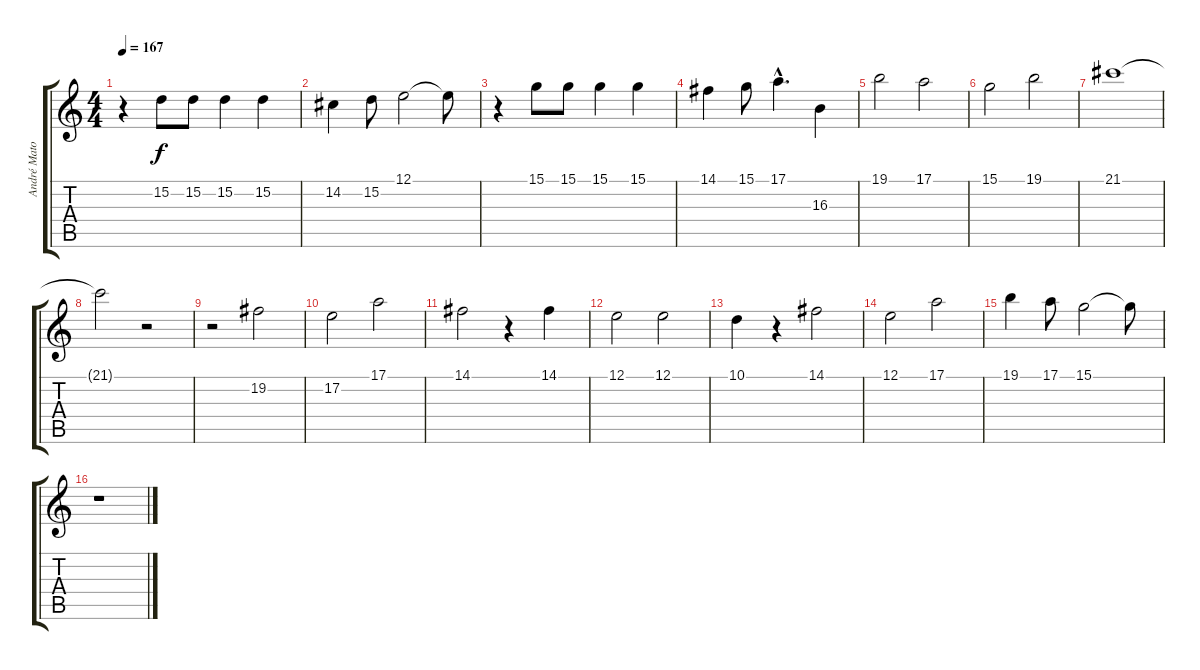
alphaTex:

\track ("André Matos" "André Mato") {instrument lead6voice}
\staff {score tabs}
\tuning (E4 B3 G3 D3 A2 E2) {hide}
\ts (4 4)
\tempo 167
\clef g2
\ks c
r.4{dy f} 15.2.8 15.2.8 15.2.4 15.2.4 |
14.2.4 15.2.8 12.1.2 12.1{t}.8 |
r.4 15.1.8 15.1.8 15.1.4 15.1.4 |
14.1.4 15.1.8 17.1{hac}.4{d} 16.3.4 |
19.1.2 17.1.2 |
15.1.2 19.1.2 |
21.1.1 |
21.1{t}.2 r.2 |
r.2 19.2.2 |
17.2.2 17.1.2 |
14.1.2 r.4 14.1.4 |
12.1.2 12.1.2 |
10.1.4 r.4 14.1.2 |
12.1.2 17.1.2 |
19.1.4 17.1.8 15.1.2 15.1{t}.8 |
r.1
